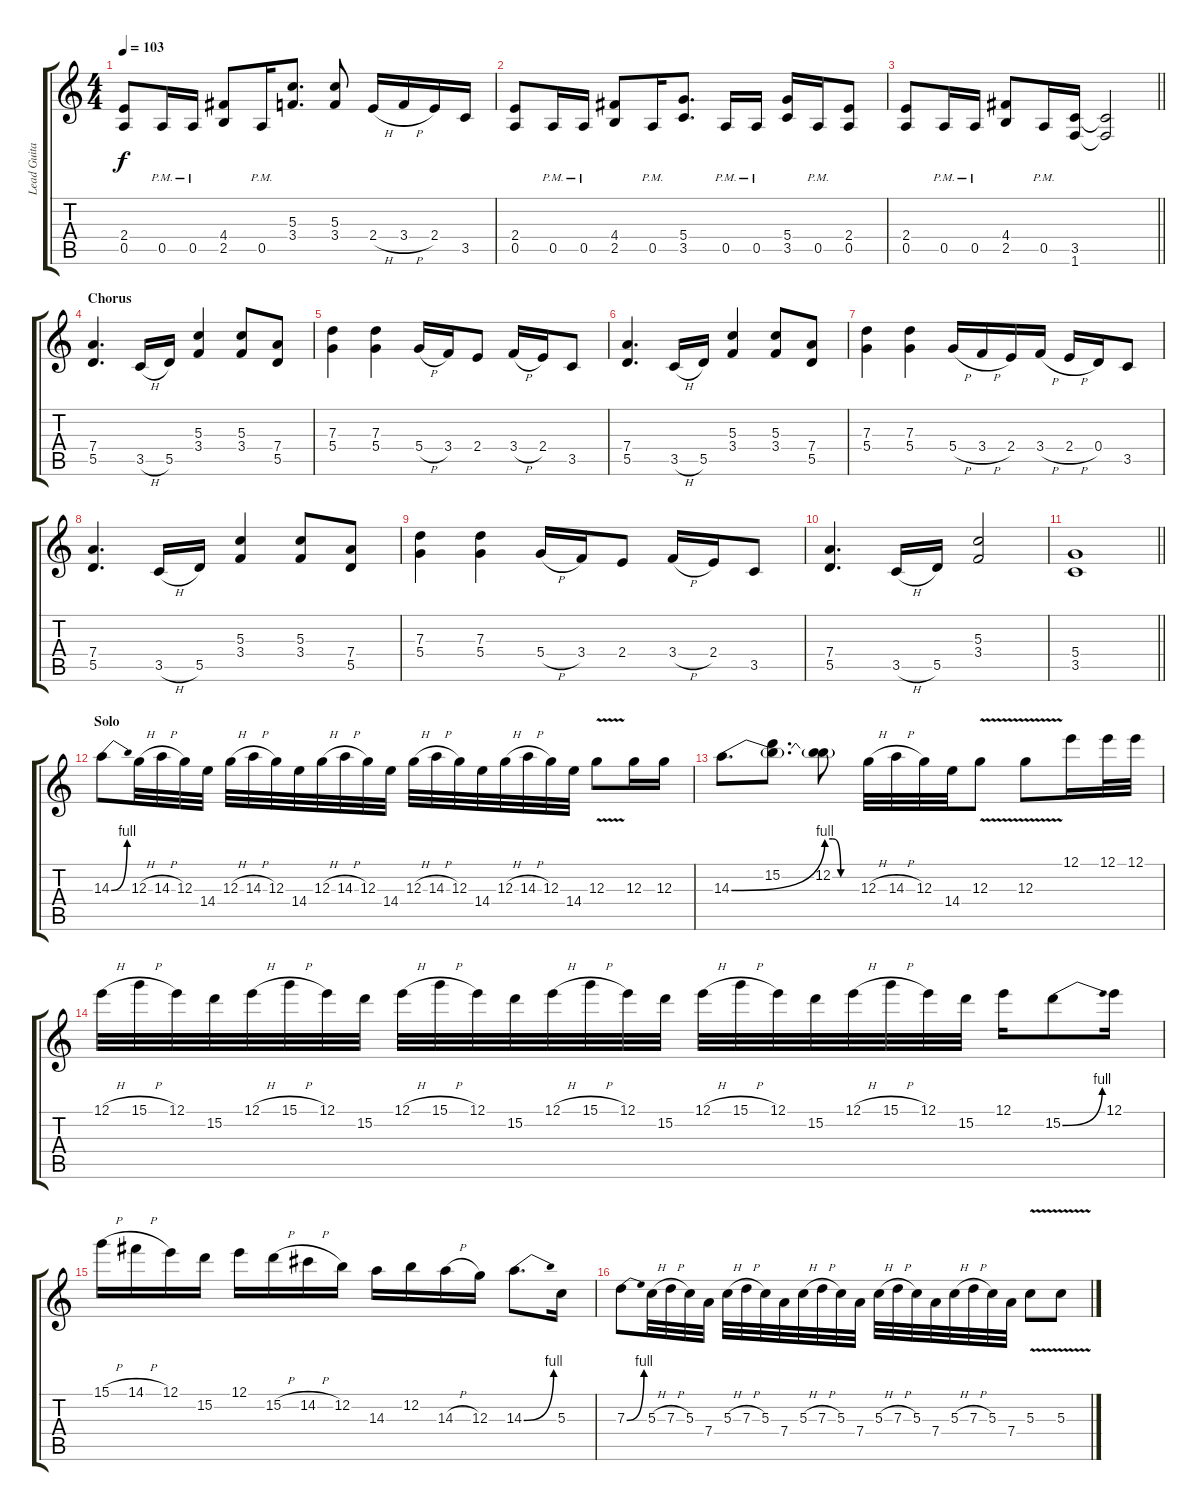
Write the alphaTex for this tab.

\track ("Lead Guitar" "Lead Guita") {instrument distortionguitar}
\staff {score tabs}
\tuning (E4 B3 G3 D3 A2 E2) {hide}
\ts (4 4)
\tempo 103
\clef g2
\ks c
(2.4 0.5).8{dy f} 0.5{pm}.16 0.5{pm}.16 (4.4 2.5).8 0.5{pm}.16 (5.3 3.4).8{d} (5.3 3.4).8 2.4{h}.16 3.4{h}.16 2.4.16 3.5.16 |
(2.4 0.5).8 0.5{pm}.16 0.5{pm}.16 (4.4 2.5).8 0.5{pm}.16 (5.4 3.5).8{d} 0.5{pm}.16 0.5{pm}.16 (5.4 3.5).16 0.5{pm}.16 (2.4 0.5).8 |
\barLineRight lightlight
(2.4 0.5).8 0.5{pm}.16 0.5{pm}.16 (4.4 2.5).8 0.5{pm}.16 (3.5 1.6).16 (3.5{t} 1.6{t}).2 |
\section ("" "Chorus")
(7.4 5.5).4{d} 3.5{h}.16 5.5.16 (5.3 3.4).4 (5.3 3.4).8 (7.4 5.5).8 |
(7.3 5.4).4 (7.3 5.4).4 5.4{h}.16 3.4.16 2.4.8 3.4{h}.16 2.4.16 3.5.8 |
(7.4 5.5).4{d} 3.5{h}.16 5.5.16 (5.3 3.4).4 (5.3 3.4).8 (7.4 5.5).8 |
(7.3 5.4).4 (7.3 5.4).4 5.4{h}.16 3.4{h}.16 2.4.16 3.4{h}.16 2.4{h}.16 0.4.16 3.5.8 |
(7.4 5.5).4{d} 3.5{h}.16 5.5.16 (5.3 3.4).4 (5.3 3.4).8 (7.4 5.5).8 |
(7.3 5.4).4 (7.3 5.4).4 5.4{h}.16 3.4.16 2.4.8 3.4{h}.16 2.4.16 3.5.8 |
(7.4 5.5).4{d} 3.5{h}.16 5.5.16 (5.3 3.4).2 |
\barLineRight lightlight
(5.4 3.5).1 |
\section ("" "Solo")
14.3{be (bend 0 0 60 4)}.8 12.3{h}.32 14.3{h}.32 12.3.32 14.4.32 12.3{h}.32 14.3{h}.32 12.3.32 14.4.32 12.3{h}.32 14.3{h}.32 12.3.32 14.4.32 12.3{h}.32 14.3{h}.32 12.3.32 14.4.32 12.3{h}.32 14.3{h}.32 12.3.32 14.4.32 12.3{v}.8 12.3.16 12.3.16 |
14.3{be (bend 0 0 60 4)}.8{d} (15.2 14.3{t}).8{d} (12.2 14.3{be (custom 0 4 15 4 30 0 60 0) t}).8 12.3{h}.32 14.3{h}.32 12.3.32 14.4.32 12.3{v}.8 12.3{v}.8 12.1.16 12.1.32 12.1.32 |
12.1{h}.32 15.1{h}.32 12.1.32 15.2.32 12.1{h}.32 15.1{h}.32 12.1.32 15.2.32 12.1{h}.32 15.1{h}.32 12.1.32 15.2.32 12.1{h}.32 15.1{h}.32 12.1.32 15.2.32 12.1{h}.32 15.1{h}.32 12.1.32 15.2.32 12.1{h}.32 15.1{h}.32 12.1.32 15.2.32 12.1.16 15.2{be (bend 0 0 60 4)}.8 12.1.16 |
15.1{h}.16 14.1{h}.16 12.1.16 15.2.16 12.1.16 15.2{h}.16 14.2{h}.16 12.2.16 14.3.16 12.2.16 14.3{h}.16 12.3.16 14.3{be (bend 0 0 60 4)}.8{d} 5.3.16 |
7.3{be (bend 0 0 60 4)}.8 5.3{h}.32 7.3{h}.32 5.3.32 7.4.32 5.3{h}.32 7.3{h}.32 5.3.32 7.4.32 5.3{h}.32 7.3{h}.32 5.3.32 7.4.32 5.3{h}.32 7.3{h}.32 5.3.32 7.4.32 5.3{h}.32 7.3{h}.32 5.3.32 7.4.32 5.3{v}.8 5.3{v}.8
